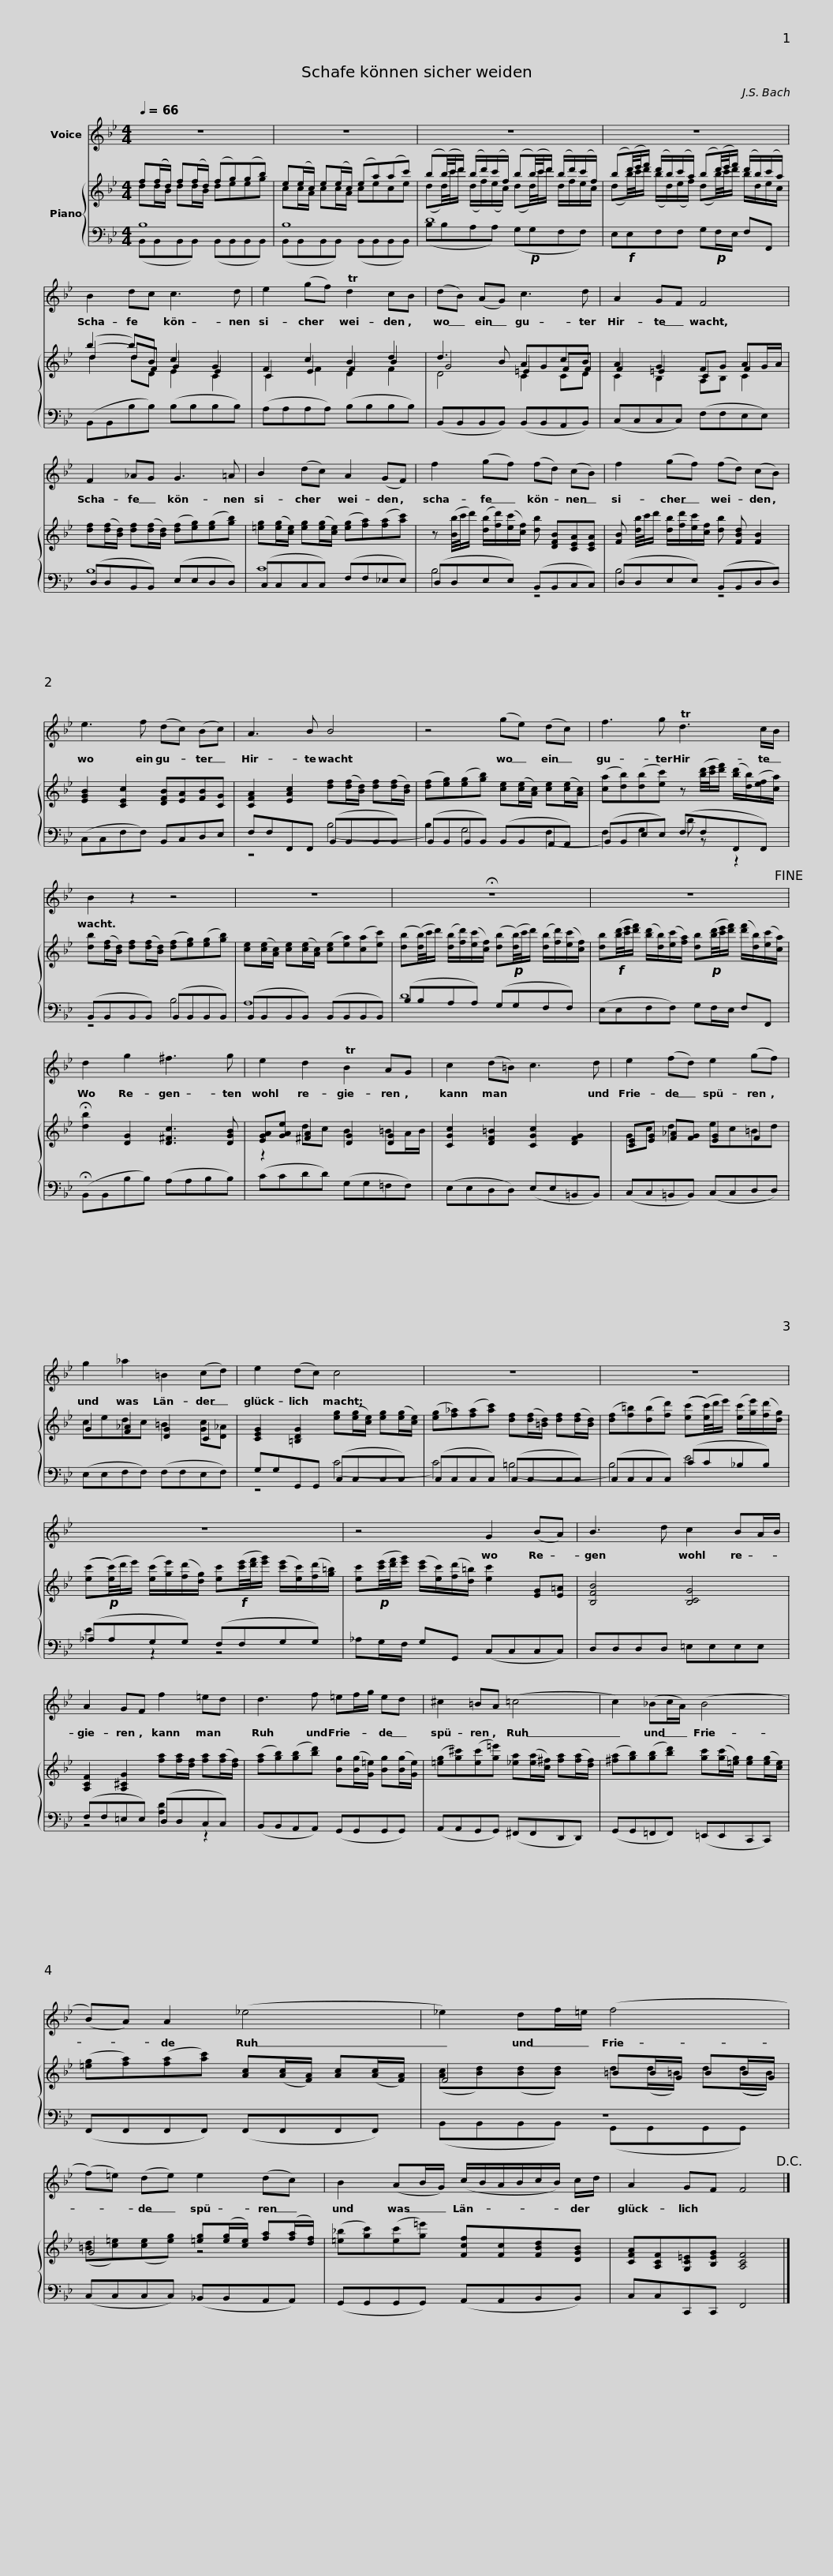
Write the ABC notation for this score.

X:1
%%score 1 { ( 2 3 6 ) | ( 4 5 ) }
L:1/8
Q:1/4=66
M:4/4
I:linebreak $
K:Bb
V:1 treble
V:2 treble
V:3 treble
V:6 treble
V:4 bass
V:5 bass
V:1
 z8 | z8 |$ z8 | z8 |$ B2 dc c3 d | %5
 e2 (gf) Td2 cB | (dB) (AG) c3 d | A2 GF F4 |$ F2 _AG G3 =A | B2 (dc) A2 (GF) | %10
 f2 (gf) (fd) (cB) |$ f2 (gf) (fd) (cB) | e3 f (dc) (Bc) | A3 B B4 | z4 (ge) (dc) |$ %15
 f3 g Td3 c/B/ | B2 z2 z4 | z8 |$ !fermata!z8 | z8!fine! |$ %20
 d2 g2 ^f3 g | e2 d2 TB2 AG | c2 (d=B) c3 d | e2 (fd) e2 (gf) |$ g2 _a2 =B2 (cd) | %25
 e2 (dc) c4 | z8 |$ z8 | z8 |$ z4 G2 (BA) | %30
 B3 d c2 BA/B/ | A2 GF f2 =ed |$ d3 f =ef/g/ ed | ^c2 =BA (=c4 | c2) (_Bc/A/) (B4 |$ %35
 (B)A) A2 (_e4 | _e2) df/=e/ (f4 | (f)=e) (de) e2 (dc) |$ B2 (AB/G/) (c/B/A/B/c/B/) c/d/ | A2 GF F4!D.C.! |] %40
V:2
 f((f/d/)) f(f/d/) (fg)(gb) | e(e/c/) e(e/c/) (ea)(ac') |$ (b(b/4)c'/4d'/) (b/d'/)(c'/f/) (b(b/4)c'/4d'/) (b/d'/)(c'/f/) | (b(d'/4)e'/4f'/) (d'/b/)(c'/a/) (b(d'/4)e'/4f'/) (d'/b/)(c'/a/) |$ (b2 b)B c2 G2 | %5
 F2 c2 B2 d2 | d3 B AGcB | A2 G2 FG AG/A/ |$ [df]([df]/[Bd]/) [df]([df]/[Bd]/) ([df][eg])([eg][gb]) | [=eg]([eg]/[ce]/) [eg]([eg]/[ce]/) ([eg][fa])([fa][ac']) | %10
 z ([Bb]/4c'/4d'/) ([db]/[fd']/)([ec']/[cf]/) [db] [DFB][CEA][CEA] |$ [FB] [db]/4c'/4d'/ [db]/[fd']/[ec']/[cf]/ [db] [FBd] [FB]2 | [EGB]2 [CEc]2 [DFB][EA][FB][CG] | [CFA]2 [EAc]2 [df]([df]/[Bd]/) [df]([df]/[Bd]/) | ([df][eg])([eg][gb]) [ce]([ce]/[Ac]/) [ce]([ce]/[Ac]/) |$ %15
 ([ca][db])([db][ec']) z ([bd']/4[c'e']/4[d'f']/) ([bd']/[db]/)([ef]/[ca]/) | [db]([df]/[Bd]/) [df]([df]/[Bd]/) ([df][eg])([eg][gb]) | [ce]([ce]/[Ac]/) [ce]([ce]/[Ac]/) ([ce][ea])([ca][ec']) |$ ([db]([db]/4)c'/4d'/) ([db]/[fd']/)([ec']/[cf]/) ([db]!p!([db]/4)c'/4d'/) ([db]/[fd']/)([ec']/[cf]/) | [db]!f!([bd']/4[c'e']/4[d'f']/) ([bd']/[db]/)([ec']/[fa]/) [db]!p!([bd']/4[c'e']/4[d'f']/) ([d'f']/[db]/)([ec']/[ca]/) |$ %20
 !fermata![db]2 [DG]2 [D^Fc]3 [DGB] | [EGA][GAe] [^FA]2 [DG]2 [DG]2 | [CGc]2 [DF=B]2 [CGc]2 [DFG]2 | [CE][EG] [F_A][FG] [EG]2 F2 |$ G2 [F_A]2 [DG]2 C2 | %25
 [CEG]2 [=B,DG]2 [eg]([eg]/[ce]/) [eg]([eg]/[ce]/) | ([eg][f_a])([fa][ac']) [df]([df]/[=Bd]/) [df]([df]/[Bd]/) |$ ([df][f=b])([db][fd']) (([ec']([ec']/4))d'/4e'/) ([ec']/[ge']/)([fd']/[dg]/) | (([ec']!p!([ec']/4))d'/4e'/) ([ec']/[ge']/)([fd']/[dg]/) [ec']!f!([c'e']/4[d'f']/4[e'g']/) ([c'e']/[ec']/)([fd']/[g=b]/) |$ [ec']!p!([c'e']/4[d'f']/4[e'g']/) ([c'e']/[ec']/)([fd']/[d=b]/) [ec']2 [EG][E=A] | %30
 [B,FB]4 [B,CG]4 | [A,CF]2 [A,^CG]2 [fa][fa]/[df]/ [fa]([fa]/[df]/) |$ ([fa][gb])([gb][bd']) [Bg]([Bg]/[G=e]/) [Bg]([Bg]/[Ge]/) | ([=eg][g^c'])([ec'][g=e']) [_ea]([ea]/[c^f]/) [fa]([fa]/[df]/) | ([^fa][gb])([gb][bd']) [gc']([gc']/[=eg]/) [eg]([eg]/[ce]/) |$ %35
 ([=eg][fa])([fa][ac']) [Ac]([Ac]/[FA]/) [Ac]([Ac]/[FA]/) | F4 =BB/G/ BB/G/ | G4 [=eg]([eg]/[ce]/) [fa]([fa]/[df]/) |$ ([=e_b][gc'])([ec'][g=e']) [Fcf][Fc][FBd][DGB] | [CFA][A,CF][G,C=E][B,EG] [A,CF]4 |] %40
V:3
 dd/B/ dd/B/ deeg | cc/A/ cc/A/ cece |$ (dd/4)c'/4d'/ (d/f/)(e/c/) (dd/4)c'/4d'/ d/f/e/c/ | (db/4)c'/4d'/ (b/d/)(e/f/) (db/4)c'/4d'/ b/d/e/c/ |$ (d2 d)F G2 E2 | %5
 C2 E2 F2 B2 | G4 =E2 FF | F2 =E2 C2 F2 |$ x8 | x8 | %10
 x8 |$ x8 | x8 | x8 | x8 |$ %15
 x8 | x8 | x8 |$ x8 | x8 |$ %20
 x8 | z2 dc B2 =BA/B/ | x8 | Gc d2 ec=Bd |$ cedc =B2 [Gc][D_A] | %25
 x8 | x8 |$ x8 | x8 |$ x8 | %30
 x8 | x8 |$ x8 | x8 | x8 |$ %35
 x8 | ([Ac][Bd])([Bd][Bd]) d(d/=B/) d((d/B/)) | ([=Bd][c=e])([ce][eg]) z4 |$ x8 | x8 |] %40
V:4
 B,8 | B,8 |$ D8 | E,!f!E,F,F, G,!p!F,/E,/ F,F,, |$ (B,,B,,B,B,) (B,B,B,B,) | %5
 (A,A,A,A,) (B,B,B,B,) | (B,,B,,B,,B,,) (B,,B,,A,,B,,) | (C,C,C,C,) (F,F,E,E,) |$ (D,D,B,,B,,) (E,E,D,D,) | (C,C,C,C,) (F,F,_E,E,) | %10
 (D,D,E,E,) (B,,B,,C,C,) |$ (D,D,E,E,) (B,,B,,D,D,) | (C,C,F,F,) B,,C,D,E, | F,F,F,,F,, (B,,B,,B,,B,,) | (B,,B,,B,,B,,) (B,,B,,A,,A,,) |$ %15
 (B,,B,,E,E,) (F,F,F,,F,,) | (B,,B,,B,,B,,) (B,,B,,B,,B,,) | (B,,B,,B,,B,,) (B,,B,,B,,B,,) |$ (B,B,A,A,) (G,G,F,F,) | (E,E,F,F,) G,F,/E,/ F,F,, |$ %20
 (!fermata!B,,B,,B,B,) (A,A,B,B,) | (CCDD) (G,G,=F,F,) | (E,E,D,D,) (E,E,=B,,B,,) | (C,C,=B,,B,,) (C,C,D,D,) |$ (E,E,F,F,) (F,F,E,F,) | %25
 G,G,G,,G,, (C,C,C,C,) | (C,C,C,C,) (C,C,C,C,) |$ (C,C,C,C,) (CC_B,B,) | (_A,A,G,G,) (F,F,G,G,) |$ _A,G,/F,/ G,G,, (C,C,C,C,) | %30
 D,D,D,D, =E,E,E,E, | (F,F,=E,E,) (D,D,C,C,) |$ (B,,B,,A,,A,,) (G,,G,,G,,G,,) | (A,,A,,G,,G,,) (^F,,F,,D,,D,,) | (G,,G,,=F,,F,,) (=E,,E,,C,,C,,) |$ %35
 (F,,F,,F,,F,,) (F,,F,,F,,F,,) | z8 | (C,C,C,C,) (_B,,B,,A,,A,,) |$ (G,,G,,G,,G,,) (A,,A,,B,,B,,) | C,C,C,,C,, F,,4 |] %40
V:5
 (B,,B,,B,,B,,) (B,,B,,B,,B,,) | (B,,B,,B,,B,,) (B,,B,,B,,B,,) |$ (B,B,A,A,) (G,!p!G,F,F,) | x8 |$ x8 | %5
 x8 | x8 | x8 |$ B,8 | C8 | %10
 B,4 z4 |$ B,4 z4 | x8 | z4 (B,4 | B,2) G,4 (F,2 |$ %15
 F,2) G,2 D z z2 | z4 B,4 | A,8 |$ D8 | x8 |$ %20
 x8 | x8 | x8 | x8 |$ x8 | %25
 z4 (C4 | C4) (=B,4 |$ B,4) E4 | E2 z2 z4 |$ x8 | %30
 x8 | z4 [A,D]2 z2 |$ x8 | x8 | x8 |$ %35
 x8 | (B,,B,,B,,B,,) (G,,G,,G,,G,,) | x8 |$ x8 | x8 |] %40
V:6
 x8 | x8 |$ x8 | x8 |$ d2 dD E2 C2 | %5
 C2 F2 D2 F2 | D4 C2 CD | C2 B,2 A,B, C2 |$ x8 | x8 | %10
 x8 |$ x8 | x8 | x8 | x8 |$ %15
 x8 | x8 | x8 |$ x8 | x8 |$ %20
 x8 | x8 | x8 | x8 |$ x8 | %25
 x8 | x8 |$ x8 | x8 |$ x8 | %30
 x8 | x8 |$ x8 | x8 | x8 |$ %35
 x8 | x8 | x8 |$ x8 | x8 |] %40
